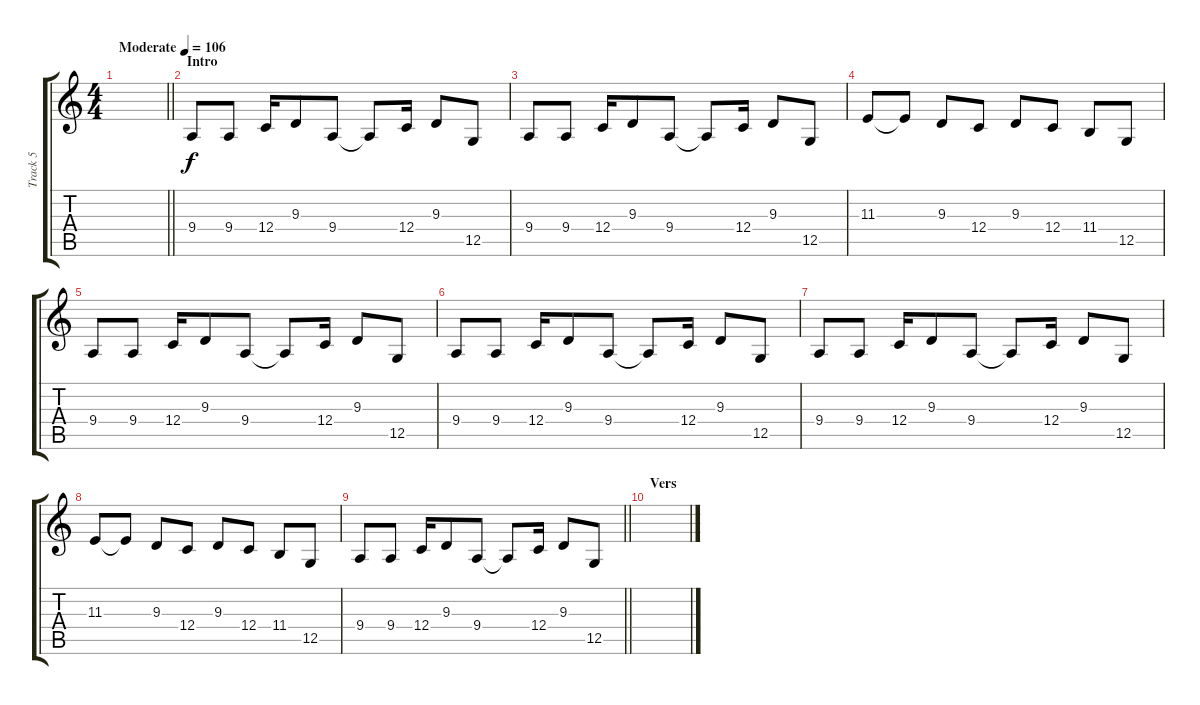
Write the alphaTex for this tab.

\track ("Track 5" "Track 5") {instrument acousticgrandpiano}
\staff {score tabs}
\tuning (D4 A3 F3 C3 G2 D2) {hide}
\ts (4 4)
\tempo (106 "Moderate")
\clef g2
\barLineRight lightlight
\ks c
|
\section ("" "Intro")
9.4.8 9.4.8 12.4.16 9.3.8 9.4.8 9.4{t}.8 12.4.16 9.3.8 12.5.8 |
9.4.8 9.4.8 12.4.16 9.3.8 9.4.8 9.4{t}.8 12.4.16 9.3.8 12.5.8 |
11.3.8 11.3{t}.8 9.3.8 12.4.8 9.3.8 12.4.8 11.4.8 12.5.8 |
9.4.8 9.4.8 12.4.16 9.3.8 9.4.8 9.4{t}.8 12.4.16 9.3.8 12.5.8 |
9.4.8 9.4.8 12.4.16 9.3.8 9.4.8 9.4{t}.8 12.4.16 9.3.8 12.5.8 |
9.4.8 9.4.8 12.4.16 9.3.8 9.4.8 9.4{t}.8 12.4.16 9.3.8 12.5.8 |
11.3.8 11.3{t}.8 9.3.8 12.4.8 9.3.8 12.4.8 11.4.8 12.5.8 |
\barLineRight lightlight
9.4.8 9.4.8 12.4.16 9.3.8 9.4.8 9.4{t}.8 12.4.16 9.3.8 12.5.8 |
\section ("" "Vers")
